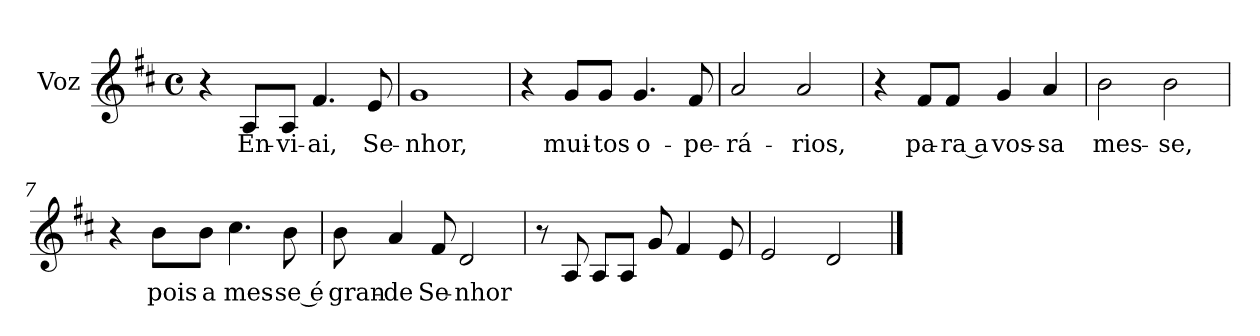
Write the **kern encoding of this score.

**kern	**text
*part1	*part1
*staff1	*staff1
*I"Voz	*
*I'Vo.	*
*clefG2	*
*k[f#c#]	*
*M4/4	*
*met(c)	*
*MM80	*
=1	=1
4r	.
!	!LO:LY:b
8A/L	En-
!	!LO:LY:b
8A/J	-vi-
!	!LO:LY:b
4.f#/	-ai,
!	!LO:LY:b
8e/	Se-
=2	=2
!	!LO:LY:b
1g	-nhor,
=3	=3
4r	.
!	!LO:LY:b
8g/L	mui-
!	!LO:LY:b
8g/J	-tos
!	!LO:LY:b
4.g/	o-
!	!LO:LY:b
8f#/	-pe-
=4	=4
!	!LO:LY:b
2a/	-rá-
!	!LO:LY:b
2a/	-rios,
=5	=5
4r	.
!	!LO:LY:b
8f#/L	pa-
!	!LO:LY:b
8f#/J	-ra a
!	!LO:LY:b
4g/	vos-
!	!LO:LY:b
4a/	-sa
=6	=6
!	!LO:LY:b
2b\	mes-
!	!LO:LY:b
2b\	-se,
!!LO:LB:g=z
=7	=7
4r	.
!	!LO:LY:b
8b\L	pois
!	!LO:LY:b
8b\J	a
!	!LO:LY:b
4.cc#\	mes-
!	!LO:LY:b
8b\	-se é
=8	=8
!	!LO:LY:b
8b\	gran-
!	!LO:LY:b
4a/	-de
!	!LO:LY:b
8f#/	Se-
!	!LO:LY:b
2d/	-nhor
=9	=9
8r	.
8A/	.
8A/L	.
8A/J	.
8g/	.
4f#/	.
8e/	.
=10	=10
2e/	.
2d/	.
==	==
*-	*-
